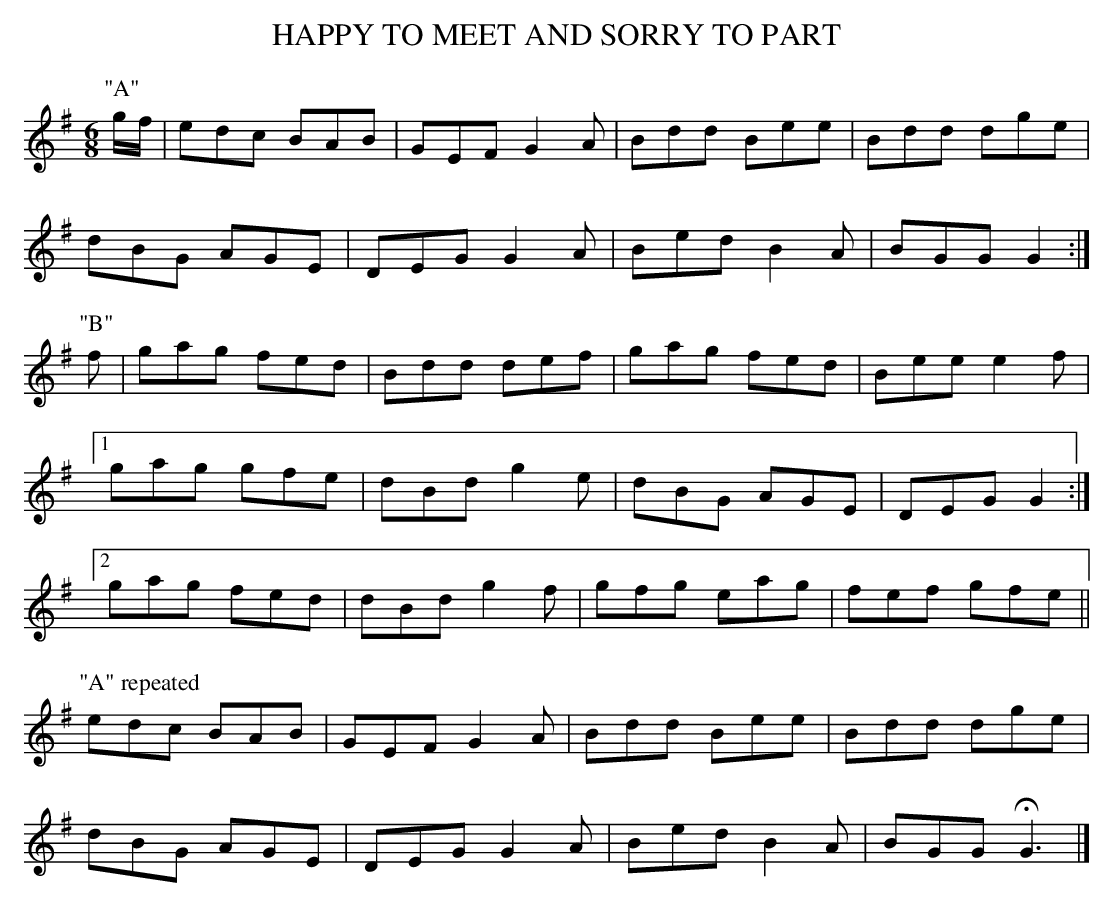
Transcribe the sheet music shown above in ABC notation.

X:1
T:HAPPY TO MEET AND SORRY TO PART
think anybody plays it like that these days.
M:6/8
L:1/8
K:G
P:"A"
g/f/|edc BAB|GEF G2A|Bdd Bee|Bdd dge|
dBG AGE|DEG G2A|Bed B2A|BGG G2 :|
P:"B"
f|gag fed|Bdd def|gag fed|Bee e2f|
[1 gag gfe|dBd g2e|dBG AGE|DEG G2 :|
[2 gag fed|dBd g2f|gfg eag|fef gfe||
P:"A" repeated
edc BAB|GEF G2A|Bdd Bee|Bdd dge|
dBG AGE|DEG G2A|Bed B2A|BGG HG3|]
